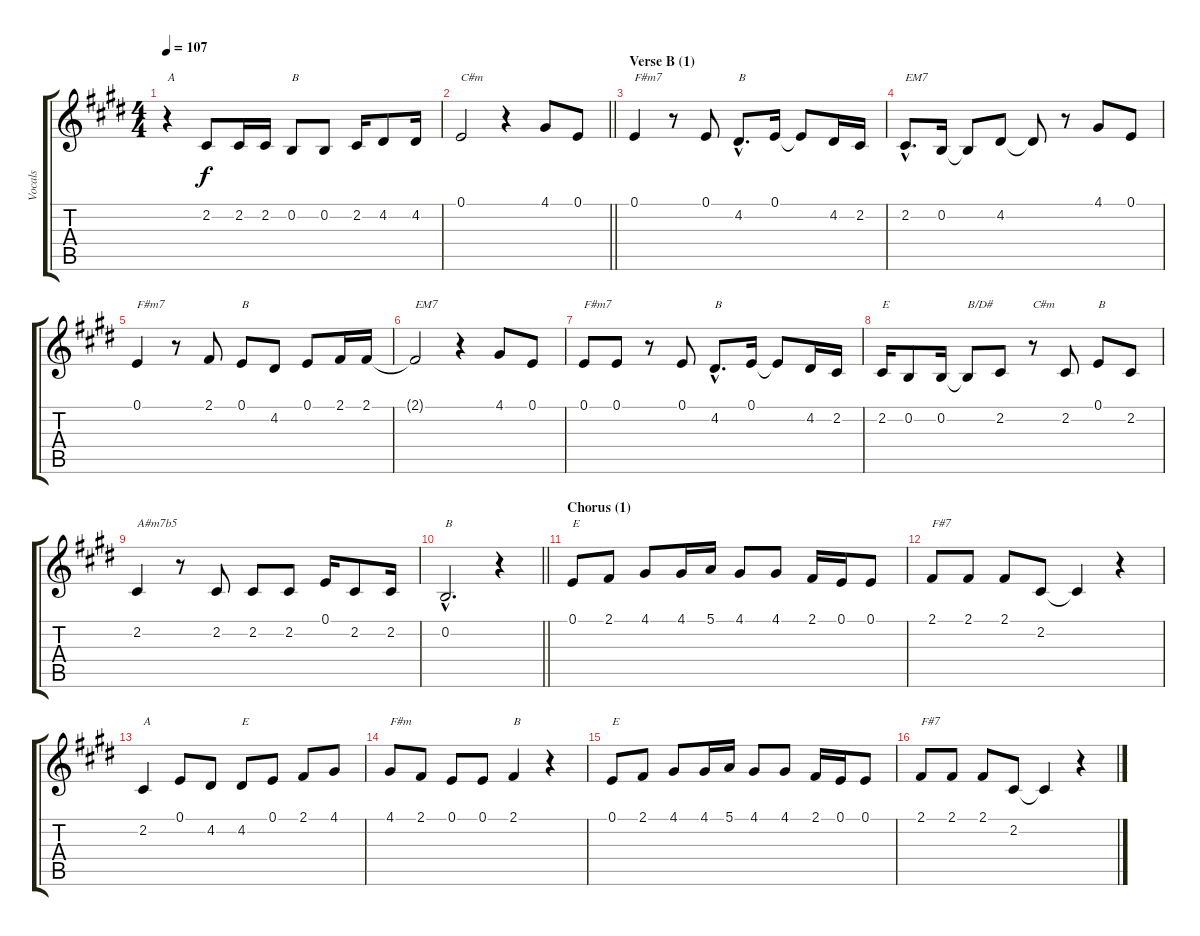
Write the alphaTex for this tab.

\track ("Vocals" "Vocals") {instrument sopranosax}
\staff {score tabs}
\tuning (E4 B3 G3 D3 A2 E2) {hide}
\ts (4 4)
\tempo 107
\clef g2
\ks e
r.4{txt "A" dy f} 2.2.8 2.2.16 2.2.16 0.2.8{txt "B"} 0.2.8 2.2.16 4.2.8 4.2.16 |
\barLineRight lightlight
0.1.2{txt "C#m"} r.4 4.1.8 0.1.8 |
\section ("" "Verse B (1)")
0.1.4{txt "F#m7"} r.8 0.1.8 4.2{hac}.8{d txt "B"} 0.1.16 0.1{t}.8 4.2.16 2.2.16 |
2.2{hac}.8{d txt "EM7"} 0.2.16 0.2{t}.8 4.2.8 4.2{t}.8 r.8 4.1.8 0.1.8 |
0.1.4{txt "F#m7"} r.8 2.1.8 0.1.8{txt "B"} 4.2.8 0.1.8 2.1.16 2.1.16 |
2.1{t}.2{txt "EM7"} r.4 4.1.8 0.1.8 |
0.1.8{txt "F#m7"} 0.1.8 r.8 0.1.8 4.2{hac}.8{d txt "B"} 0.1.16 0.1{t}.8 4.2.16 2.2.16 |
2.2.16{txt "E"} 0.2.8 0.2.16 0.2{t}.8{txt "B/D#"} 2.2.8 r.8{txt "C#m"} 2.2.8 0.1.8{txt "B"} 2.2.8 |
2.2.4{txt "A#m7b5"} r.8 2.2.8 2.2.8 2.2.8 0.1.16 2.2.8 2.2.16 |
\barLineRight lightlight
0.2{hac}.2{d txt "B"} r.4 |
\section ("" "Chorus (1)")
0.1.8{txt "E"} 2.1.8 4.1.8 4.1.16 5.1.16 4.1.8 4.1.8 2.1.16 0.1.16 0.1.8 |
2.1.8{txt "F#7"} 2.1.8 2.1.8 2.2.8 2.2{t}.4 r.4 |
2.2.4{txt "A"} 0.1.8 4.2.8 4.2.8{txt "E"} 0.1.8 2.1.8 4.1.8 |
4.1.8{txt "F#m"} 2.1.8 0.1.8 0.1.8 2.1.4{txt "B"} r.4 |
0.1.8{txt "E"} 2.1.8 4.1.8 4.1.16 5.1.16 4.1.8 4.1.8 2.1.16 0.1.16 0.1.8 |
2.1.8{txt "F#7"} 2.1.8 2.1.8 2.2.8 2.2{t}.4 r.4
